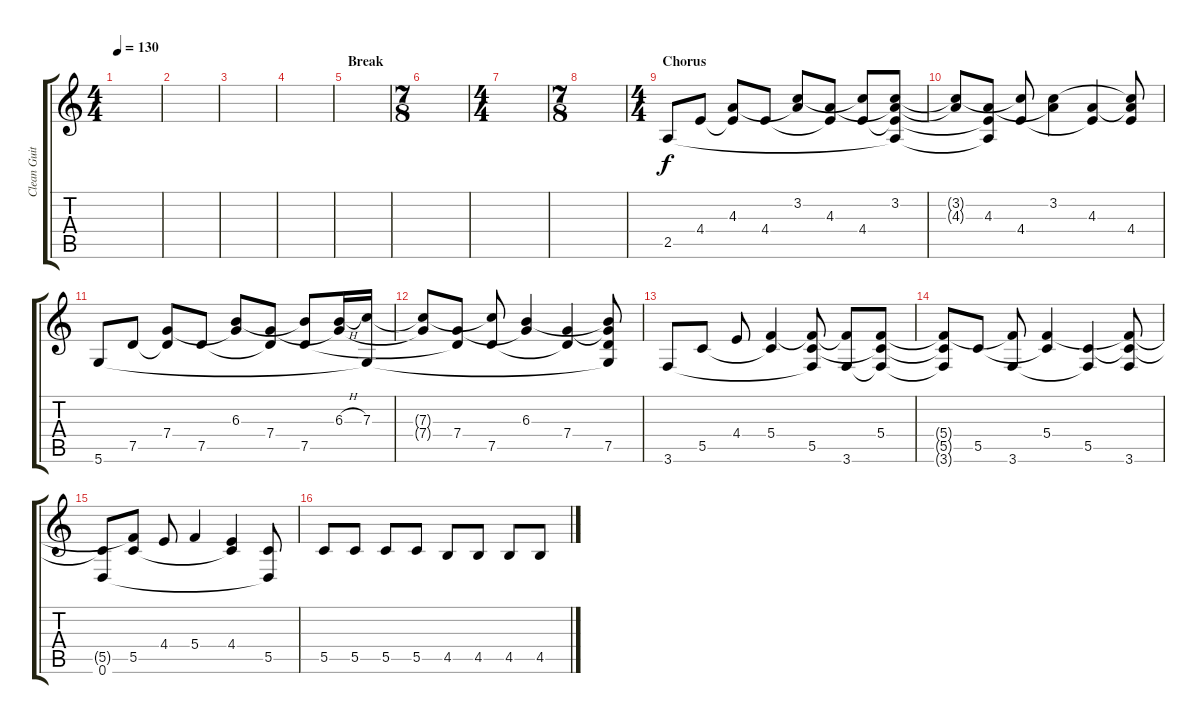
\track ("Clean Guitar" "Clean Guit") {instrument electricguitarclean}
\staff {score tabs}
\tuning (D4 A3 F3 C3 G2 D2) {hide}
\ts (4 4)
\tempo 130
\clef g2
\ks c
|
|
|
|
\section ("" "Break")
|
\ts (7 8)
|
\ts (4 4)
|
\ts (7 8)
|
\ts (4 4)
\section ("" "Chorus")
2.5.8{volume 13} 4.4.8 (4.3 4.4{t}).8 4.4.8 (3.2 4.3{t}).8 (4.3 4.4{t}).8 (3.2{t} 4.4).8 (3.2 4.3{t} 4.4{t} 2.5{t}).8 |
(3.2{t} 4.3{t}).8 (4.3 4.4{t} 2.5{t}).8 (3.2{t} 4.4).8 (3.2 4.3{t}).4 (4.3 4.4{t}).4 (3.2{t} 4.3{t} 4.4).8 |
5.6.8 7.5.8 (7.4 7.5{t}).8 7.5.8 (6.3 7.4{t}).8 (7.4 7.5{t}).8 (6.3{t} 7.5).8 (6.3{h} 7.4{t}).16 (7.3 5.6{t}).16 |
(7.3{t} 7.4{t}).8 (7.4 7.5{t}).8 (7.3{t} 7.5).8 (6.3 7.4{t}).4 (7.4 7.5{t}).4 (6.3{t} 7.4{t} 7.5 5.6{t}).8 |
3.6.8 5.5.8 4.4.8 (5.4 5.5{t}).4 (5.4{t} 5.5 3.6{t}).8 (5.4{t} 3.6).8 (5.4 5.5{t} 3.6{t}).8 |
(5.4{t} 5.5{t} 3.6{t}).8 5.5.8 (5.4{t} 3.6).8 (5.4 5.5{t}).4 (5.5 3.6{t}).4 (5.4{t} 5.5{t} 3.6).8 |
(5.5{t} 0.6).8 (5.4{t} 5.5).8 4.4.8 5.4.4 (4.4 5.5{t}).4 (5.5 0.6{t}).8 |
5.5.8 5.5.8 5.5.8 5.5.8 4.5.8 4.5.8 4.5.8 4.5.8
